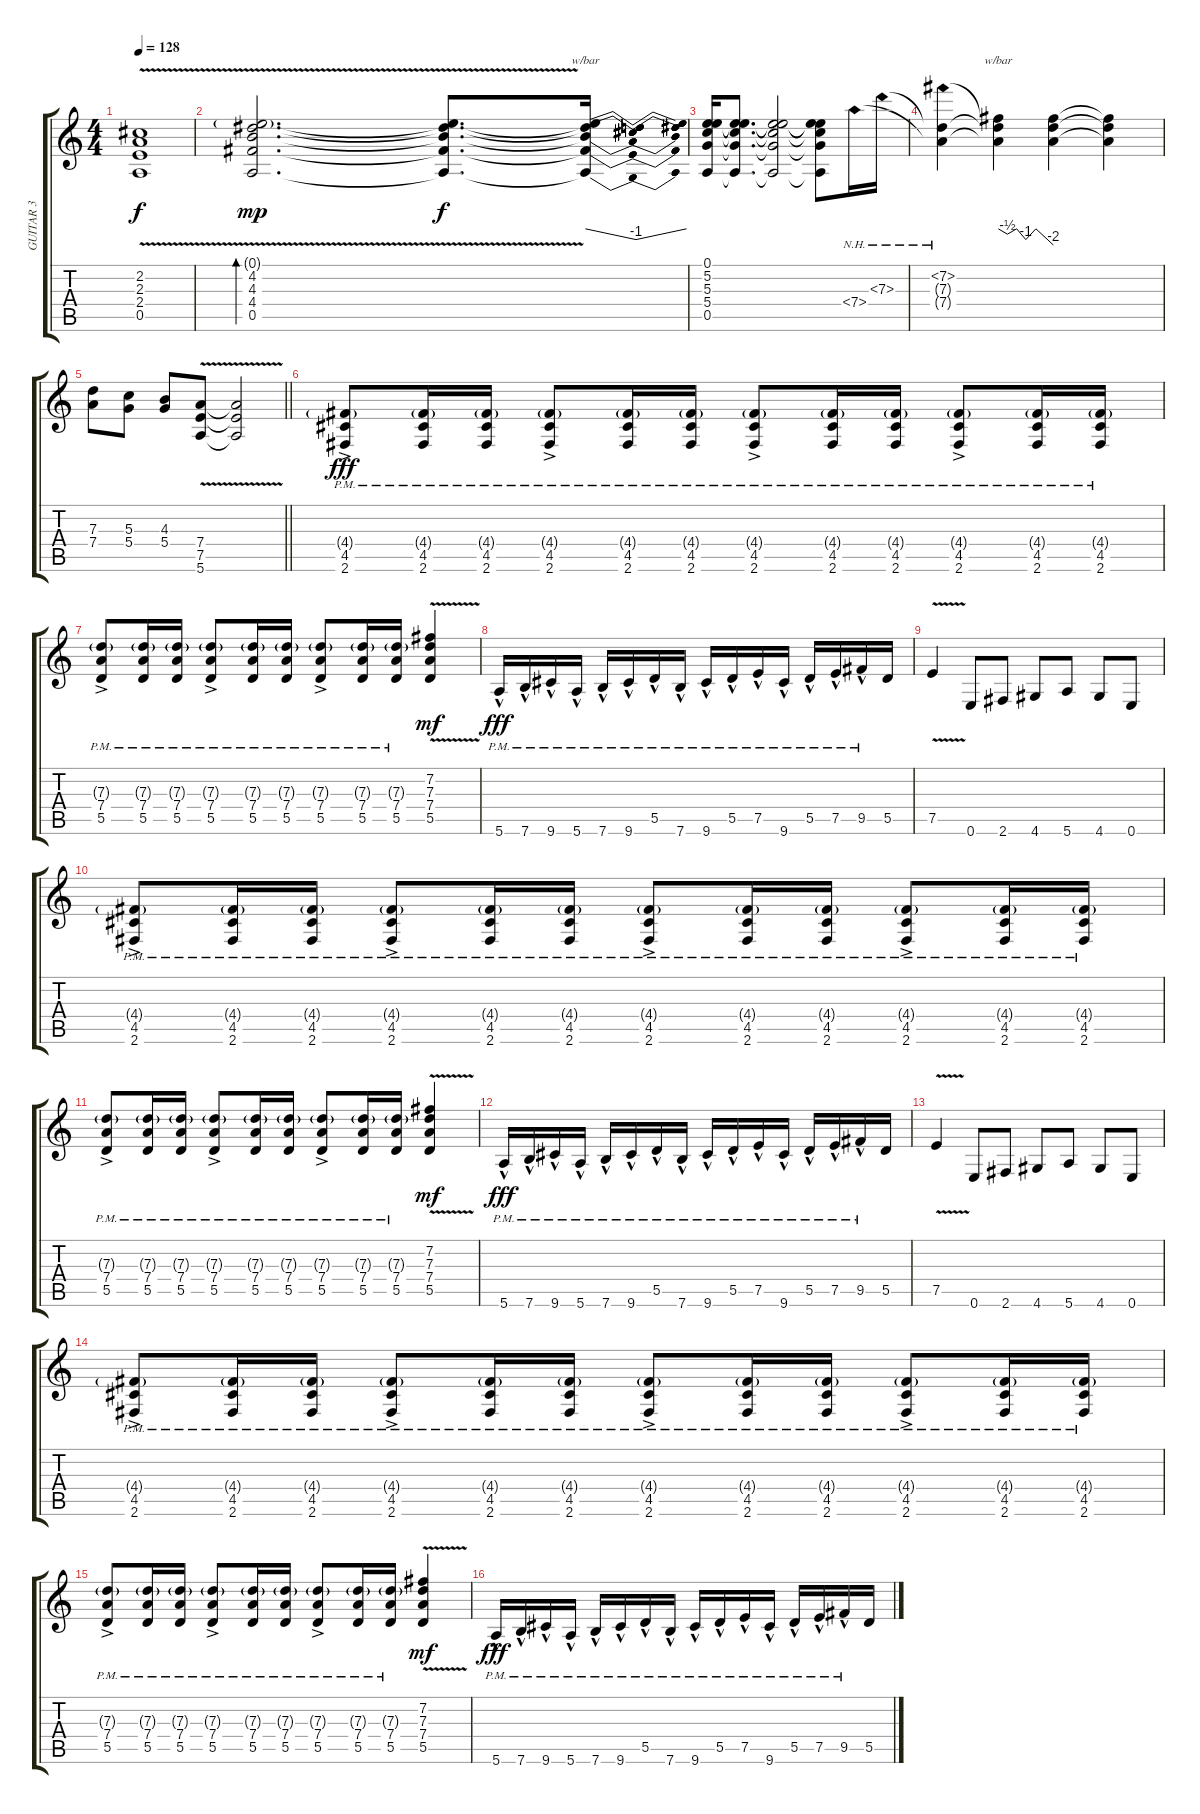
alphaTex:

\track ("GUITAR 3" "GUITAR 3") {instrument overdrivenguitar}
\staff {score tabs}
\tuning (E4 B3 G3 D3 A2 E2) {hide}
\ts (4 4)
\tempo 128
\clef g2
\ks c
(2.2{v} 2.3 2.4 0.5).1{dy f} |
(0.1{v g} 4.2 4.3 4.4 0.5).2{d bd 480 dy mp} (0.1{t} 4.2{t} 4.3{t} 4.4{t} 0.5{t}).8{d dy f} (0.1{t} 4.2{t} 4.3{t} 4.4{t} 0.5{t}).16{tbe (dip default 0 0 30 -4 60 0)} |
(0.1 5.2 5.3 5.4 0.5).16 (0.1{t} 5.2{t} 5.3{t} 5.4{t} 0.5{t}).8{d} (0.1{t} 5.2{t} 5.3{t} 5.4{t} 0.5{t}).2 (0.1{t} 5.2{t} 5.3{t} 5.4{t} 0.5{t}).8 7.4{nh}.16 7.3{nh}.16 |
(7.2{nh} 7.3{t} 7.4{t}).4 (7.2{t} 7.3{t} 7.4{t}).4{tbe (custom default 0 0 10 -2 20 0 30 -4 41 0 60 -8)} (7.2{t} 7.3{t} 7.4{t}).4 (7.2{t} 7.3{t} 7.4{t}).4 |
\barLineRight lightlight
(7.3 7.4).8 (5.3 5.4).8 (4.3 5.4).8 (7.4 7.5 5.6{v}).8 (7.4{t} 7.5{t} 5.6{t}).2 |
(4.4{g pm} 4.5{pm} 2.6{ac pm}).8{dy fff} (4.4{g pm} 4.5{pm} 2.6{pm}).16 (4.4{g pm} 4.5{pm} 2.6{pm}).16 (4.4{g pm} 4.5{pm} 2.6{ac pm}).8 (4.4{g pm} 4.5{pm} 2.6{pm}).16 (4.4{g pm} 4.5{pm} 2.6{pm}).16 (4.4{g pm} 4.5{pm} 2.6{ac pm}).8 (4.4{g pm} 4.5{pm} 2.6{pm}).16 (4.4{g pm} 4.5{pm} 2.6{pm}).16 (4.4{g pm} 4.5{pm} 2.6{ac pm}).8 (4.4{g pm} 4.5{pm} 2.6{pm}).16 (4.4{g pm} 4.5{pm} 2.6{pm}).16 |
(7.3{g pm} 7.4{pm} 5.5{ac pm}).8 (7.3{g pm} 7.4{pm} 5.5{pm}).16 (7.3{g pm} 7.4{pm} 5.5{pm}).16 (7.3{g pm} 7.4{pm} 5.5{ac pm}).8 (7.3{g pm} 7.4{pm} 5.5{pm}).16 (7.3{g pm} 7.4{pm} 5.5{pm}).16 (7.3{g pm} 7.4{pm} 5.5{ac pm}).8 (7.3{g pm} 7.4{pm} 5.5{pm}).16 (7.3{g pm} 7.4{pm} 5.5{pm}).16 (7.2 7.3 7.4 5.5{v}).4{dy mf} |
5.6{hac pm}.16{dy fff} 7.6{hac pm}.16 9.6{hac pm}.16 5.6{hac pm}.16 7.6{hac pm}.16 9.6{hac pm}.16 5.5{hac pm}.16 7.6{hac pm}.16 9.6{hac pm}.16 5.5{hac pm}.16 7.5{hac pm}.16 9.6{hac pm}.16 5.5{hac pm}.16 7.5{hac pm}.16 9.5{hac pm}.16 5.5.16 |
7.5{v}.4 0.6.8 2.6.8 4.6.8 5.6.8 4.6.8 0.6.8 |
(4.4{g pm} 4.5{pm} 2.6{ac pm}).8 (4.4{g pm} 4.5{pm} 2.6{pm}).16 (4.4{g pm} 4.5{pm} 2.6{pm}).16 (4.4{g pm} 4.5{pm} 2.6{ac pm}).8 (4.4{g pm} 4.5{pm} 2.6{pm}).16 (4.4{g pm} 4.5{pm} 2.6{pm}).16 (4.4{g pm} 4.5{pm} 2.6{ac pm}).8 (4.4{g pm} 4.5{pm} 2.6{pm}).16 (4.4{g pm} 4.5{pm} 2.6{pm}).16 (4.4{g pm} 4.5{pm} 2.6{ac pm}).8 (4.4{g pm} 4.5{pm} 2.6{pm}).16 (4.4{g pm} 4.5{pm} 2.6{pm}).16 |
(7.3{g pm} 7.4{pm} 5.5{ac pm}).8 (7.3{g pm} 7.4{pm} 5.5{pm}).16 (7.3{g pm} 7.4{pm} 5.5{pm}).16 (7.3{g pm} 7.4{pm} 5.5{ac pm}).8 (7.3{g pm} 7.4{pm} 5.5{pm}).16 (7.3{g pm} 7.4{pm} 5.5{pm}).16 (7.3{g pm} 7.4{pm} 5.5{ac pm}).8 (7.3{g pm} 7.4{pm} 5.5{pm}).16 (7.3{g pm} 7.4{pm} 5.5{pm}).16 (7.2 7.3 7.4 5.5{v}).4{dy mf} |
5.6{hac pm}.16{dy fff} 7.6{hac pm}.16 9.6{hac pm}.16 5.6{hac pm}.16 7.6{hac pm}.16 9.6{hac pm}.16 5.5{hac pm}.16 7.6{hac pm}.16 9.6{hac pm}.16 5.5{hac pm}.16 7.5{hac pm}.16 9.6{hac pm}.16 5.5{hac pm}.16 7.5{hac pm}.16 9.5{hac pm}.16 5.5.16 |
7.5{v}.4 0.6.8 2.6.8 4.6.8 5.6.8 4.6.8 0.6.8 |
(4.4{g pm} 4.5{pm} 2.6{ac pm}).8 (4.4{g pm} 4.5{pm} 2.6{pm}).16 (4.4{g pm} 4.5{pm} 2.6{pm}).16 (4.4{g pm} 4.5{pm} 2.6{ac pm}).8 (4.4{g pm} 4.5{pm} 2.6{pm}).16 (4.4{g pm} 4.5{pm} 2.6{pm}).16 (4.4{g pm} 4.5{pm} 2.6{ac pm}).8 (4.4{g pm} 4.5{pm} 2.6{pm}).16 (4.4{g pm} 4.5{pm} 2.6{pm}).16 (4.4{g pm} 4.5{pm} 2.6{ac pm}).8 (4.4{g pm} 4.5{pm} 2.6{pm}).16 (4.4{g pm} 4.5{pm} 2.6{pm}).16 |
(7.3{g pm} 7.4{pm} 5.5{ac pm}).8 (7.3{g pm} 7.4{pm} 5.5{pm}).16 (7.3{g pm} 7.4{pm} 5.5{pm}).16 (7.3{g pm} 7.4{pm} 5.5{ac pm}).8 (7.3{g pm} 7.4{pm} 5.5{pm}).16 (7.3{g pm} 7.4{pm} 5.5{pm}).16 (7.3{g pm} 7.4{pm} 5.5{ac pm}).8 (7.3{g pm} 7.4{pm} 5.5{pm}).16 (7.3{g pm} 7.4{pm} 5.5{pm}).16 (7.2 7.3 7.4 5.5{v}).4{dy mf} |
5.6{hac pm}.16{dy fff} 7.6{hac pm}.16 9.6{hac pm}.16 5.6{hac pm}.16 7.6{hac pm}.16 9.6{hac pm}.16 5.5{hac pm}.16 7.6{hac pm}.16 9.6{hac pm}.16 5.5{hac pm}.16 7.5{hac pm}.16 9.6{hac pm}.16 5.5{hac pm}.16 7.5{hac pm}.16 9.5{hac pm}.16 5.5.16
